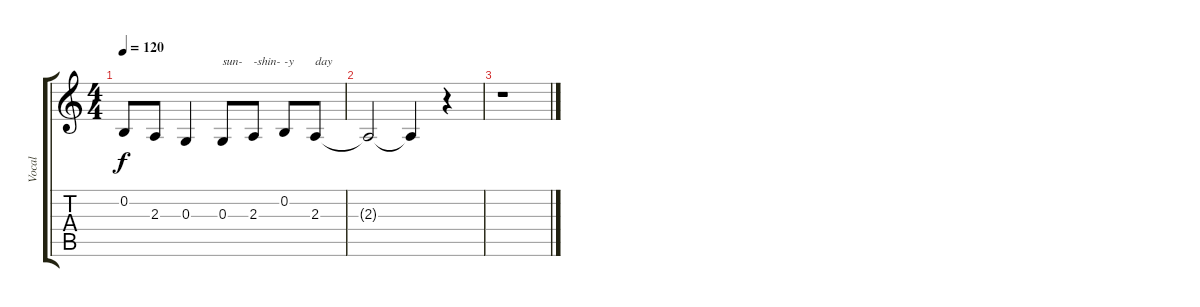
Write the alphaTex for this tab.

\track ("Vocal" "Vocal") {instrument oboe}
\staff {score tabs}
\tuning (E4 B3 G3 D3 A2 E2) {hide}
\ts (4 4)
\tempo 120
\clef g2
\ks c
0.2{t}.8{dy f} 2.3.8 0.3.4 0.3.8{txt "sun-"} 2.3.8{txt "-shin-"} 0.2.8{txt "-y"} 2.3.8{txt "day"} |
2.3{t}.2 2.3{t}.4 r.4 |
r.1
